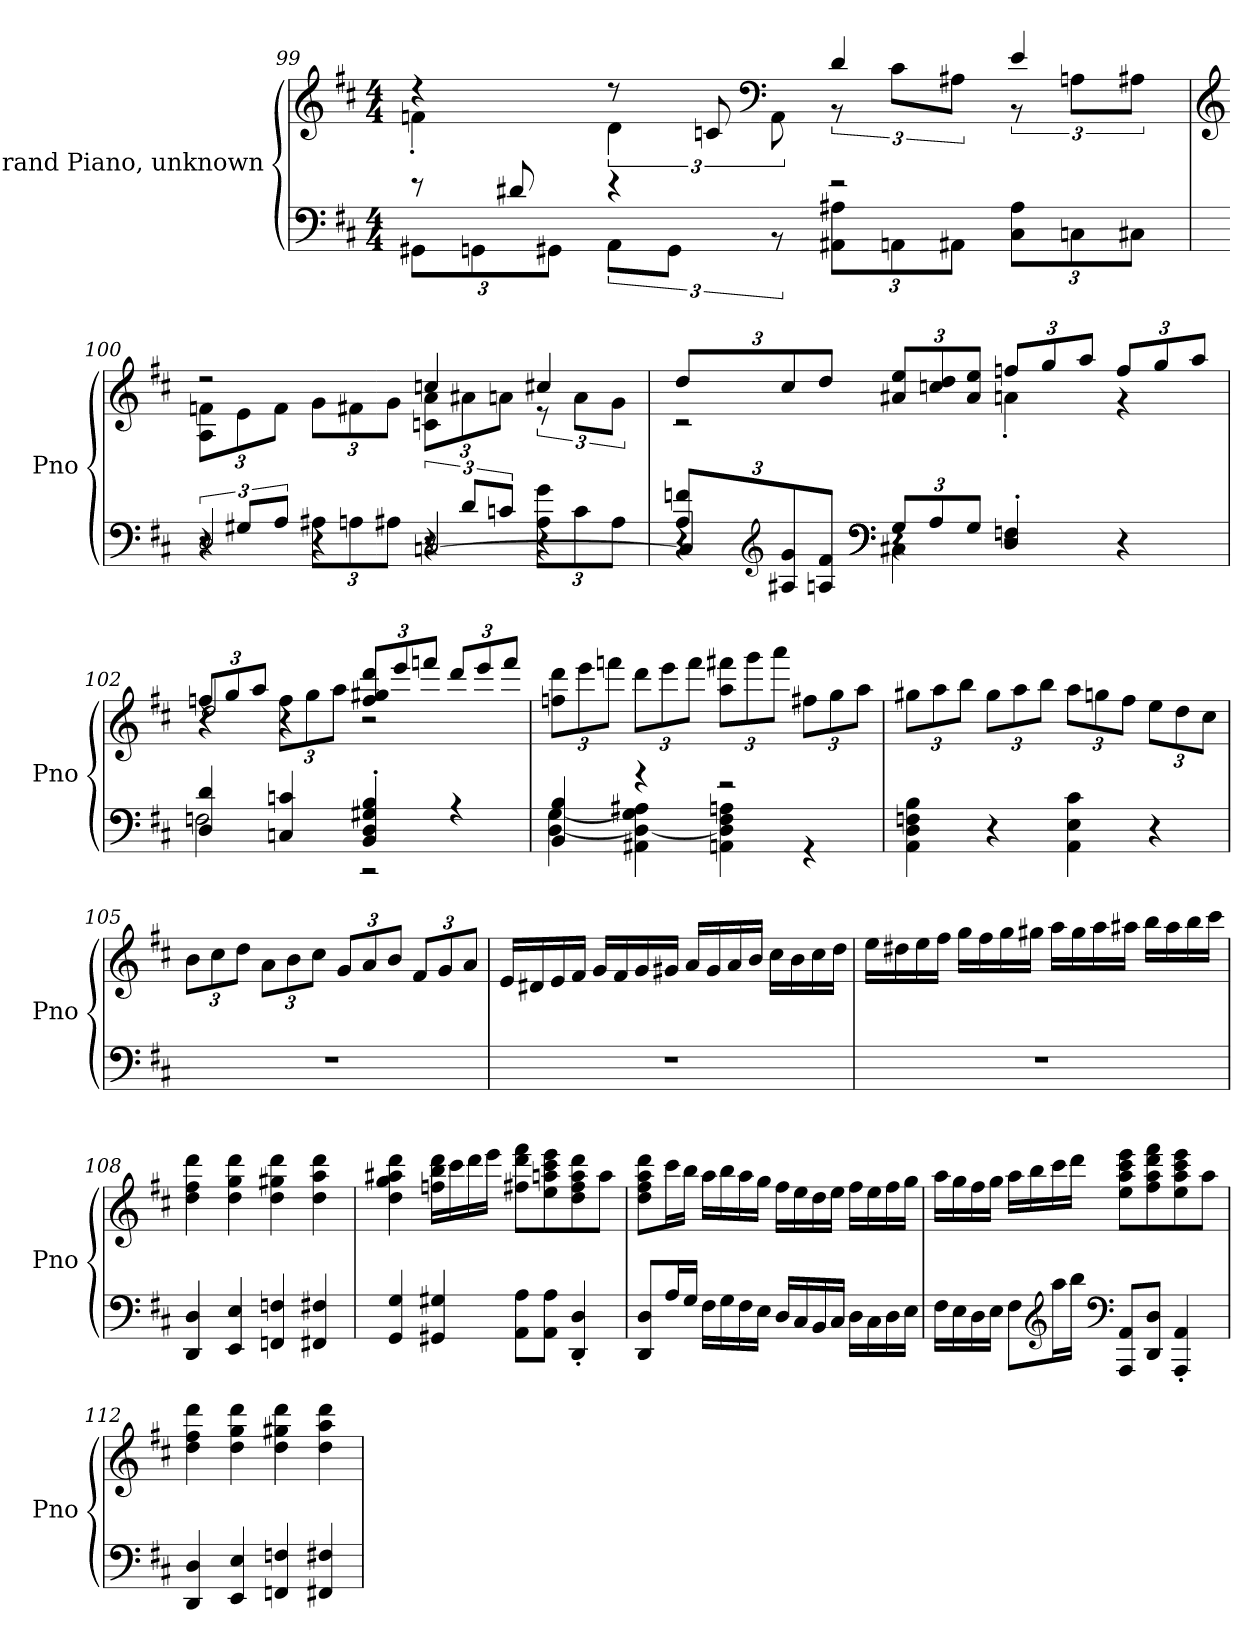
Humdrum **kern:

**kern	**kern
*part1	*part1
*staff2	*staff1
*I"Grand Piano, unknown	*
*I'Pno	*
!!LO:LB:g=z
*clefF4	*clefG2
*k[f#c#]	*k[f#c#]
*M4/4	*M4/4
=99	=99
*^	*
*	*Xbrackettup	*
*	*	*^
8r	12GG#X\L	4r	4fn'\
.	12GGn\	.	.
8d#X/	.	.	.
.	12GG#X\J	.	.
*	*brackettup	*	*
4r	12AA\L	8r	6d\
.	12GG#\J	.	.
.	.	8cn/	.
*	*	*clefF4	*
.	12r	.	12AA\
*	*Xbrackettup	*	*
2r	12AA#X\ 12A#X\L	4d/	12r
.	12AAn\	.	12c\L
.	12AA#X\J	.	12A#X\J
.	12C#\ 12A#\L	4e/	12r
.	12Cn\	.	12An\L
.	12C#X\J	.	12A#X\J
*v	*v	*	*
=100	=100	=100
*	*clefG2	*
*brackettup	*	*Xbrackettup
*^	*	*
*	*^	*	*
12r	4r	2D/	2r	12A\ 12fn\L
12G#X/L	.	.	.	12e\
12A/J	.	.	.	12f\J
*	*Xbrackettup	*	*	*
4r	12A#X\L	.	.	12g\L
.	12An\	.	.	12f#X\
.	12A#X\J	.	.	12g\J
*brackettup	*	*	*	*
12r	4r	[2Cn/	4ccn/	12cn\ 12a\L
12d/L	.	.	.	12a#X\
12cn/J	.	.	.	12an\J
*	*Xbrackettup	*	*	*brackettup
4r	12A#\ 12g\L	.	4cc#X/	12r
.	12c\	.	.	12a\L
.	12A#\J	.	.	12g\J
!!LO:LB:g=z	!!
=101	=101	=101	=101	=101
*	*	*	*Xbrackettup	*
12A/ 12fn/L	4r	4C/]	12dd/L	2r
*clefG2	*	*	*	*
12A#X/ 12g/	.	.	12cc#/	.
12An/ 12f/J	.	.	12dd/J	.
*clefF4	*	*	*	*
12G/L	4C#X\	4r	12a#X/ 12ee/L	.
12A/	.	.	12ccn/ 12dd/	.
12G/J	.	.	12a#/ 12ee/J	.
4D/' 4Fn/'	2r	2r	12ffn/L	4an'\
.	.	.	12gg/	.
.	.	.	12aa/J	.
4r	.	.	12ff/L	4r
.	.	.	12gg/	.
.	.	.	12aa/J	.
*	*v	*v	*	*
=102	=102	=102	=102
*	*	*	*^
4D/ 4d/	2Fn\	12ffn/L	4r	2dd/
.	.	12gg/	.	.
.	.	12aa/J	.	.
4Cn/ 4cn/	.	4r	12ff\L	.
.	.	.	12gg\	.
.	.	.	12aa\J	.
4BB/' 4D/' 4G#X/' 4B/'	2r	12ff/ 12gg#X/ 12ddd/L	2r	2r
.	.	12eee/	.	.
.	.	12fffn/J	.	.
4r	.	12ddd/L	.	.
.	.	12eee/	.	.
.	.	12fff/J	.	.
*	*	*v	*v	*v
!!LO:LB:g=z
=103	=103	=103
4BB/ 4B/	[4D\ [4G\	12ffn\ 12ddd\L
.	.	12eee\
.	.	12fffn\J
4r	4AA#X\ 4D\_ 4G\] 4A#X\	12ddd\L
.	.	12eee\
.	.	12fff\J
2r	4AAn\ 4D\] 4F#\ 4An\	12aa\ 12fff#X\L
.	.	12ggg\
.	.	12aaa\J
.	4r	12ff#X\L
.	.	12gg\
.	.	12aa\J
*v	*v	*
=104	=104
4AA\ 4D\ 4Fn\ 4B\	12gg#X\L
.	12aa\
.	12bb\J
4r	12gg#\L
.	12aa\
.	12bb\J
4AA\ 4E\ 4c#\	12aa\L
.	12ggn\
.	12ff#\J
4r	12ee\L
.	12dd\
.	12cc#\J
=105	=105
1r	12b\L
.	12cc#\
.	12dd\J
.	12a\L
.	12b\
.	12cc#\J
.	12g/L
.	12a/
.	12b/J
.	12f#/L
.	12g/
.	12a/J
!!LO:LB:g=z
=106	=106
1r	16e/LL
.	16d#X/
.	16e/
.	16f#/JJ
.	16g/LL
.	16f#/
.	16g/
.	16g#X/JJ
.	16a/LL
.	16g#/
.	16a/
.	16b/JJ
.	16cc#\LL
.	16b\
.	16cc#\
.	16dd\JJ
=107	=107
1r	16ee\LL
.	16dd#X\
.	16ee\
.	16ff#\JJ
.	16gg\LL
.	16ff#\
.	16gg\
.	16gg#X\JJ
.	16aa\LL
.	16gg#\
.	16aa\
.	16aa#X\JJ
.	16bb\LL
.	16aa#\
.	16bb\
.	16ccc#\JJ
=108	=108
4DD/ 4D/	4dd\ 4ff#\ 4ddd\
4EE/ 4E/	4dd\ 4gg\ 4ddd\
4FFn/ 4Fn/	4dd\ 4gg#X\ 4ddd\
4FF#X/ 4F#X/	4dd\ 4aa\ 4ddd\
!!LO:PB:g=z
=109	=109
4GG/ 4G/	4dd\ 4gg\ 4aa#X\ 4ddd\
4GG#X/ 4G#X/	16ffn\ 16bb\ 16ddd\LL
.	16ccc#\
.	16ddd\
.	16eee\JJ
8AA\ 8A\L	8ff#X\ 8ddd\ 8fff#\L
8AA\ 8A\J	8ee\ 8aan\ 8ccc#\ 8eee\
4DD/' 4D/'	8dd\ 8ff#\ 8aa\ 8ddd\
.	8aa\J
=110	=110
8DD/ 8D/L	8dd\ 8ff#\ 8aa\ 8ddd\L
16A/L	16ccc#\L
16G/JJ	16bb\JJ
16F#\LL	16aa\LL
16G\	16bb\
16F#\	16aa\
16E\JJ	16gg\JJ
16D/LL	16ff#\LL
16C#/	16ee\
16BB/	16dd\
16C#/JJ	16ee\JJ
16D\LL	16ff#\LL
16C#\	16ee\
16D\	16ff#\
16E\JJ	16gg\JJ
!!LO:LB:g=z
=111	=111
16F#\LL	16aa\LL
16E\	16gg\
16D\	16ff#\
16E\JJ	16gg\JJ
8F#\L	16aa\LL
.	16bb\
*clefG2	*
16aa\L	16ccc#\
16bb\JJ	16ddd\JJ
*clefF4	*
8AAA/ 8AA/L	8ee\ 8aa\ 8ccc#\ 8eee\L
8DD/ 8D/J	8ff#\ 8aa\ 8ddd\ 8fff#\
4AAA/' 4AA/'	8ee\ 8aa\ 8ccc#\ 8eee\
.	8aa\J
=112	=112
4DD/ 4D/	4dd\ 4ff#\ 4ddd\
4EE/ 4E/	4dd\ 4gg\ 4ddd\
4FFn/ 4Fn/	4dd\ 4gg#X\ 4ddd\
4FF#X/ 4F#X/	4dd\ 4aa\ 4ddd\
=	=
*-	*-
